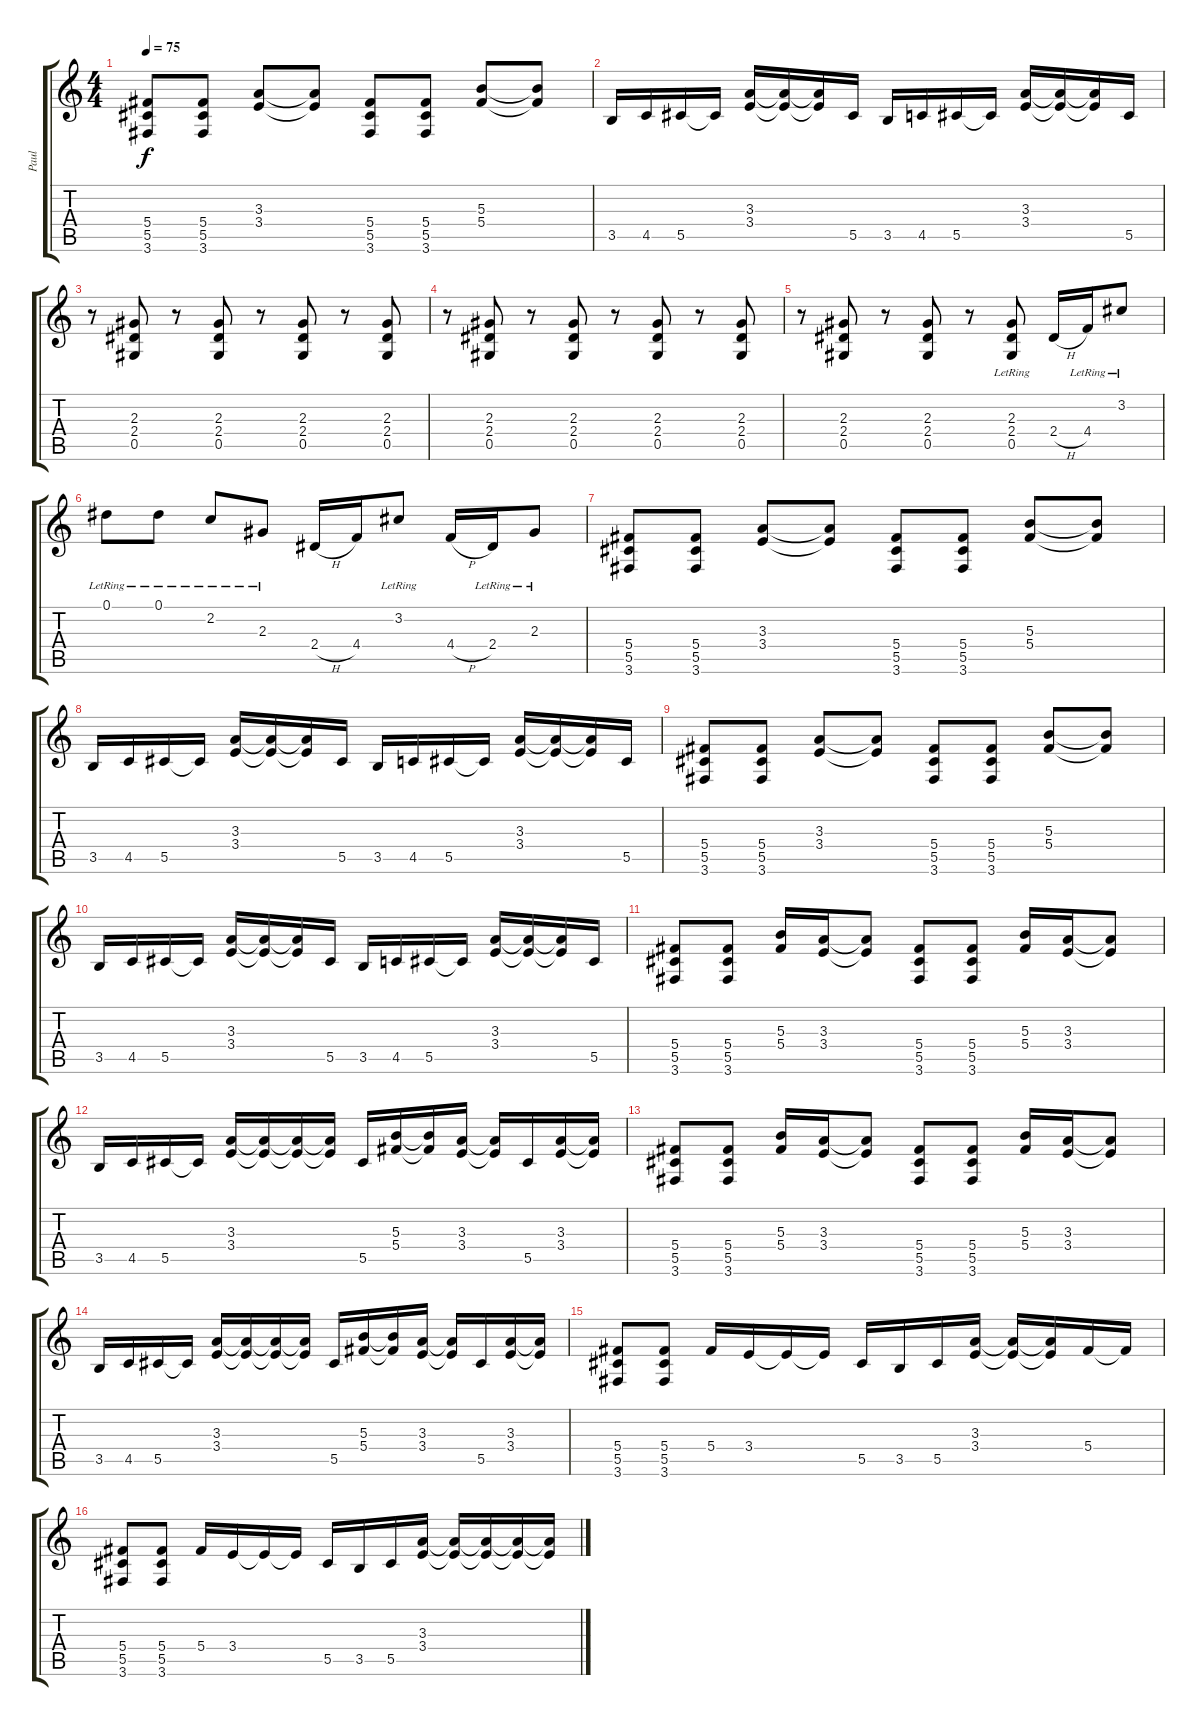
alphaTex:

\track ("Paul" "Paul") {instrument distortionguitar}
\staff {score tabs}
\tuning (Eb4 Bb3 Gb3 Db3 Ab2 Eb2) {hide}
\ts (4 4)
\tempo 75
\clef g2
\ks c
(5.4 5.5 3.6).8{dy f} (5.4 5.5 3.6).8 (3.3 3.4).8 (3.3{t} 3.4{t}).8 (5.4 5.5 3.6).8 (5.4 5.5 3.6).8 (5.3 5.4).8 (5.3{t} 5.4{t}).8 |
3.5.16 4.5.16 5.5.16 5.5{t}.16 (3.3 3.4).16 (3.3{t} 3.4{t}).16 (3.3{t} 3.4{t}).16 5.5.16 3.5.16 4.5.16 5.5.16 5.5{t}.16 (3.3 3.4).16 (3.3{t} 3.4{t}).16 (3.3{t} 3.4{t}).16 5.5.16 |
r.8 (2.3 2.4 0.5).8 r.8 (2.3 2.4 0.5).8 r.8 (2.3 2.4 0.5).8 r.8 (2.3 2.4 0.5).8 |
r.8 (2.3 2.4 0.5).8 r.8 (2.3 2.4 0.5).8 r.8 (2.3 2.4 0.5).8 r.8 (2.3 2.4 0.5).8 |
r.8 (2.3 2.4 0.5).8 r.8 (2.3 2.4 0.5).8 r.8 (2.3{lr} 2.4{lr} 0.5{lr}).8 2.4{h}.16{volume 16} 4.4{lr}.16 3.2{lr}.8 |
0.1{lr}.8{volume 16} 0.1{lr}.8 2.2{lr}.8 2.3{lr}.8 2.4{h}.16 4.4.16 3.2{lr}.8 4.4{h}.16 2.4{lr}.16 2.3{lr}.8 |
(5.4 5.5 3.6).8 (5.4 5.5 3.6).8 (3.3 3.4).8 (3.3{t} 3.4{t}).8 (5.4 5.5 3.6).8 (5.4 5.5 3.6).8 (5.3 5.4).8 (5.3{t} 5.4{t}).8 |
3.5.16 4.5.16 5.5.16 5.5{t}.16 (3.3 3.4).16 (3.3{t} 3.4{t}).16 (3.3{t} 3.4{t}).16 5.5.16 3.5.16 4.5.16 5.5.16 5.5{t}.16 (3.3 3.4).16 (3.3{t} 3.4{t}).16 (3.3{t} 3.4{t}).16 5.5.16 |
(5.4 5.5 3.6).8 (5.4 5.5 3.6).8 (3.3 3.4).8 (3.3{t} 3.4{t}).8 (5.4 5.5 3.6).8 (5.4 5.5 3.6).8 (5.3 5.4).8 (5.3{t} 5.4{t}).8 |
3.5.16 4.5.16 5.5.16 5.5{t}.16 (3.3 3.4).16 (3.3{t} 3.4{t}).16 (3.3{t} 3.4{t}).16 5.5.16 3.5.16 4.5.16 5.5.16 5.5{t}.16 (3.3 3.4).16 (3.3{t} 3.4{t}).16 (3.3{t} 3.4{t}).16 5.5.16 |
(5.4 5.5 3.6).8 (5.4 5.5 3.6).8 (5.3 5.4).16 (3.3 3.4).16 (3.3{t} 3.4{t}).8 (5.4 5.5 3.6).8 (5.4 5.5 3.6).8 (5.3 5.4).16 (3.3 3.4).16 (3.3{t} 3.4{t}).8 |
3.5.16 4.5.16 5.5.16 5.5{t}.16 (3.3 3.4).16 (3.3{t} 3.4{t}).16 (3.3{t} 3.4{t}).16 (3.3{t} 3.4{t}).16 5.5.16 (5.3 5.4).16 (5.3{t} 5.4{t}).16 (3.3 3.4).16 (3.3{t} 3.4{t}).16 5.5.16 (3.3 3.4).16 (3.3{t} 3.4{t}).16 |
(5.4 5.5 3.6).8 (5.4 5.5 3.6).8 (5.3 5.4).16 (3.3 3.4).16 (3.3{t} 3.4{t}).8 (5.4 5.5 3.6).8 (5.4 5.5 3.6).8 (5.3 5.4).16 (3.3 3.4).16 (3.3{t} 3.4{t}).8 |
3.5.16 4.5.16 5.5.16 5.5{t}.16 (3.3 3.4).16 (3.3{t} 3.4{t}).16 (3.3{t} 3.4{t}).16 (3.3{t} 3.4{t}).16 5.5.16 (5.3 5.4).16 (5.3{t} 5.4{t}).16 (3.3 3.4).16 (3.3{t} 3.4{t}).16 5.5.16 (3.3 3.4).16 (3.3{t} 3.4{t}).16 |
(5.4 5.5 3.6).8 (5.4 5.5 3.6).8 5.4.16 3.4.16 3.4{t}.16 3.4{t}.16 5.5.16 3.5.16 5.5.16 (3.3 3.4).16 (3.3{t} 3.4{t}).16 (3.3{t} 3.4{t}).16 5.4.16 5.4{t}.16 |
(5.4 5.5 3.6).8 (5.4 5.5 3.6).8 5.4.16 3.4.16 3.4{t}.16 3.4{t}.16 5.5.16 3.5.16 5.5.16 (3.3 3.4).16 (3.3{t} 3.4{t}).16 (3.3{t} 3.4{t}).16 (3.3{t} 3.4{t}).16 (3.3{t} 3.4{t}).16
